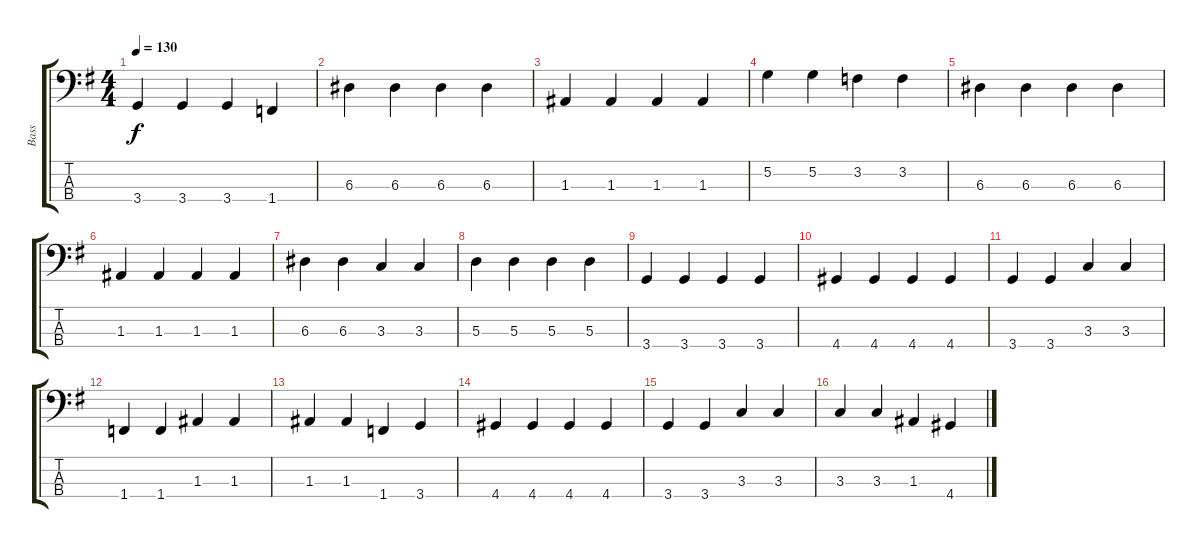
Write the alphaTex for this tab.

\track ("Bass" "Bass") {instrument electricbassfinger}
\staff {score tabs}
\tuning (G2 D2 A1 E1) {hide}
\ts (4 4)
\tempo 130
\clef f4
\ks eminor
3.4.4{dy f} 3.4.4 3.4.4 1.4.4 |
6.3.4 6.3.4 6.3.4 6.3.4 |
1.3.4 1.3.4 1.3.4 1.3.4 |
5.2.4 5.2.4 3.2.4 3.2.4 |
6.3.4 6.3.4 6.3.4 6.3.4 |
1.3.4 1.3.4 1.3.4 1.3.4 |
6.3.4 6.3.4 3.3.4 3.3.4 |
5.3.4 5.3.4 5.3.4 5.3.4 |
3.4.4 3.4.4 3.4.4 3.4.4 |
4.4.4 4.4.4 4.4.4 4.4.4 |
3.4.4 3.4.4 3.3.4 3.3.4 |
1.4.4 1.4.4 1.3.4 1.3.4 |
1.3.4 1.3.4 1.4.4 3.4.4 |
4.4.4 4.4.4 4.4.4 4.4.4 |
3.4.4 3.4.4 3.3.4 3.3.4 |
3.3.4 3.3.4 1.3.4 4.4.4
